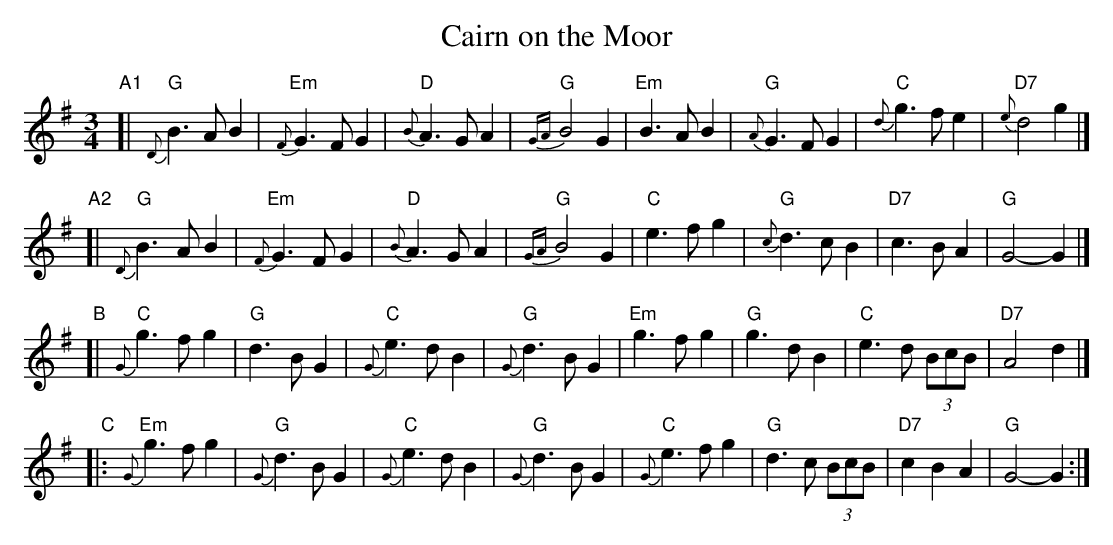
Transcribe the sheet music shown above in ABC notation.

X:1
T: Cairn on the Moor
M: 3/4
L: 1/8
K: G
"A1"\
[| "G"{D}B3 A B2 | "Em"{F}G3 F G2 | "D"{B}A3 G A2 | "G"{GA}B4 G2 \
|  "Em"B3 A B2 | "G"{A}G3 F G2 | "C"{d}g3 f e2 | "D7"{e}d4 g2 |]
"A2"\
[| "G"{D}B3 A B2 | "Em"{F}G3 F G2 | "D"{B}A3 G A2 | "G"{GA}B4 G2 \
|  "C"e3 f g2 | "G"{c}d3 c B2 | "D7"c3 B A2 | "G"G4- G2 |]
"B"\
[| "C"{G}g3 f g2 | "G"d3 B G2 | "C"{G}e3 d B2 | "G"{G}d3 B G2 \
| "Em"g3 f g2 | "G"g3 d B2 | "C"e3 d (3BcB | "D7"A4 d2 |]
"C"\
|: "Em"{G}g3 f g2 | "G"{G}d3 B G2 | "C"{G}e3 d B2 | "G"{G}d3 B G2 \
|  "C"{G}e3 f g2 | "G"d3 c (3BcB | "D7"c2 B2 A2 | "G"G4- G2 :|
